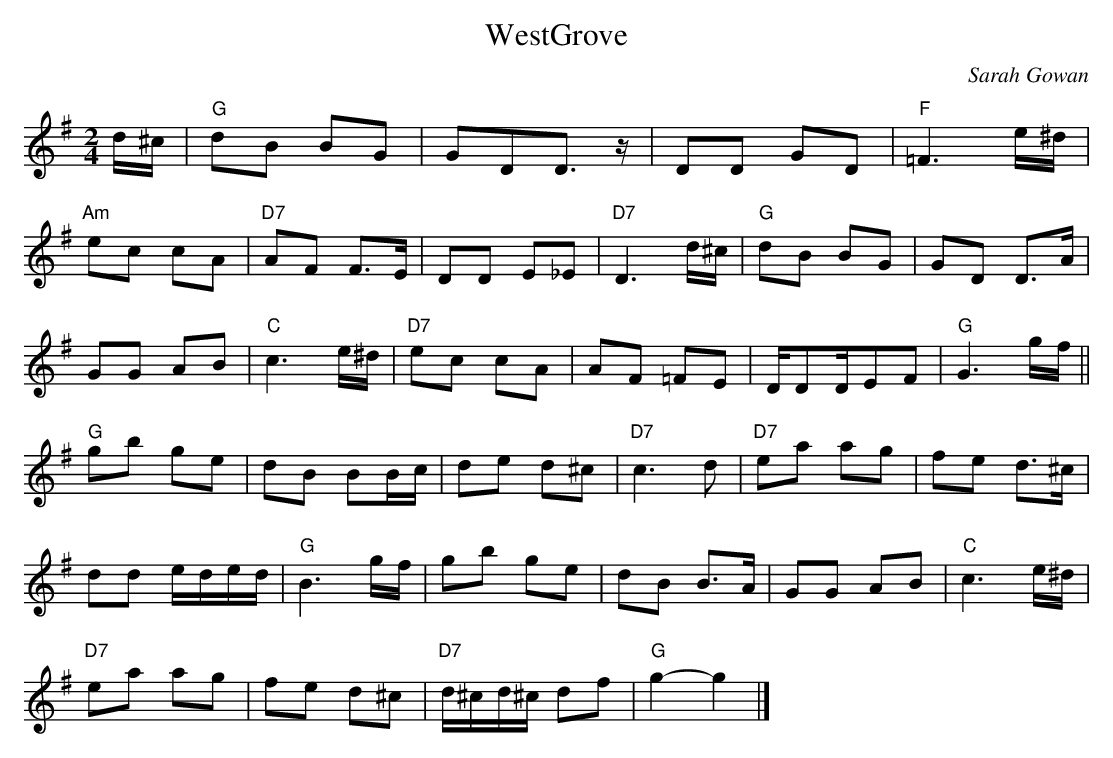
X:1
T:WestGrove
C:Sarah Gowan
M:2/4
L:1/16
K:G
d^c|"G"d2B2 B2G2|G2D2D3z|D2D2 G2D2|"F"=F6e^d|
"Am"e2c2 c2A2|"D7"A2F2 F3E|D2D2 E2_E2|"D7"D6d^c|"G"d2B2 B2G2|G2D2 D3A|
G2G2 A2B2|"C"c6e^d|"D7"e2c2 c2A2|A2F2 =F2E2|DD2DE2F2|"G"G6gf||
"G"g2b2 g2e2|d2B2 B2Bc|d2e2 d2^c2|"D7"c6d2|"D7"e2a2 a2g2|f2e2 d3^c|
d2d2 eded|"G"B6gf|g2b2 g2e2|d2B2 B3A|G2G2 A2B2|"C"c6e^d|
"D7"e2a2 a2g2|f2e2 d2^c2|"D7"d^cd^c d2f2|"G"g4-g4|]
